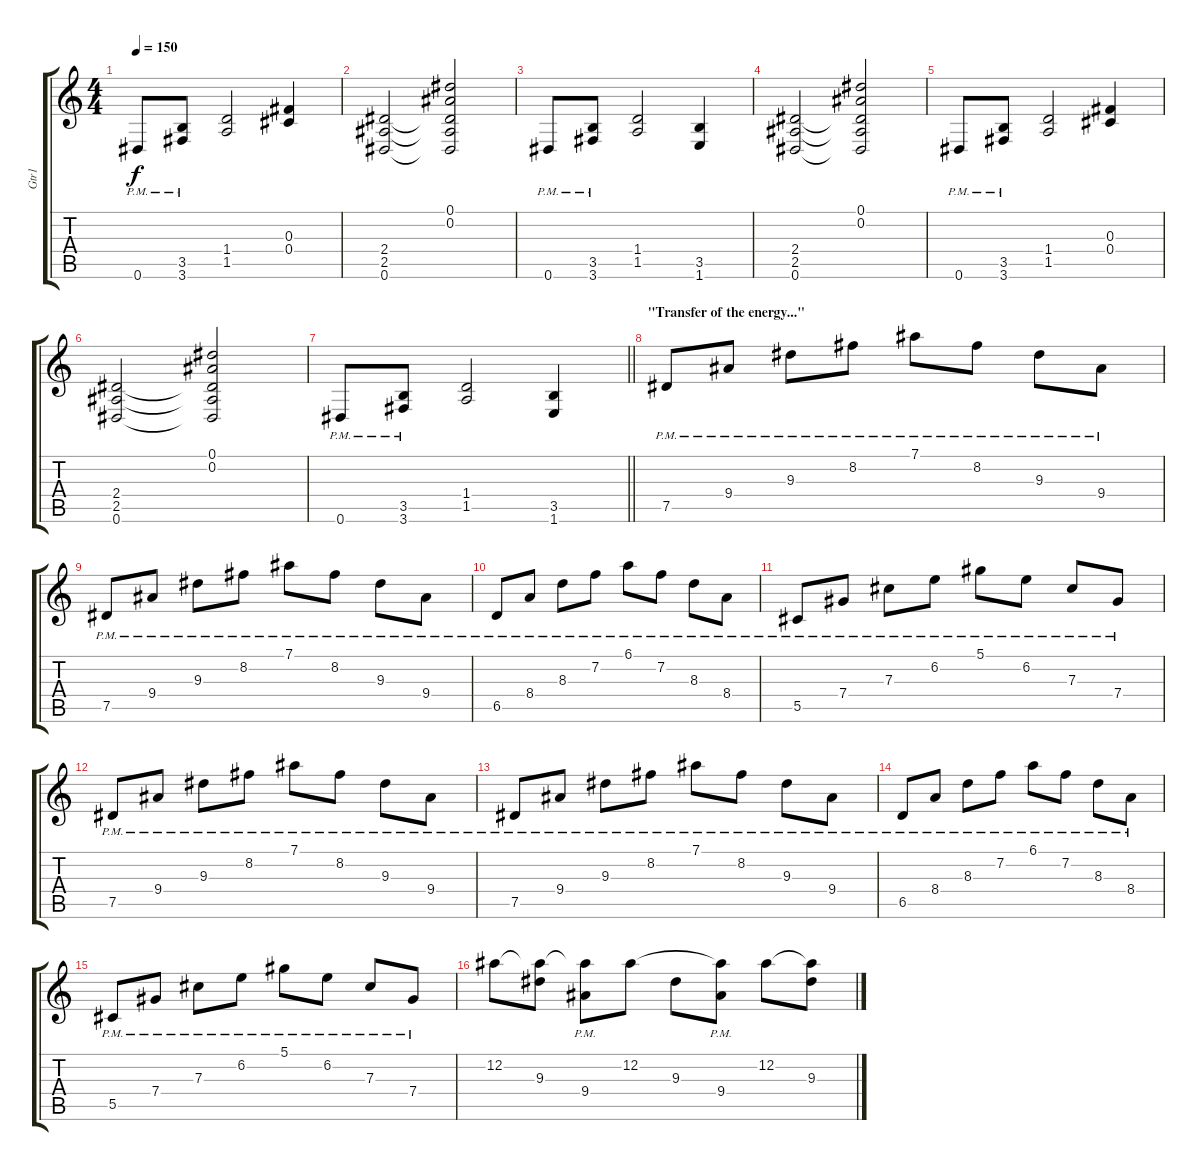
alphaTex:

\track ("Gtr1" "Gtr1") {instrument electricguitarjazz}
\staff {score tabs}
\tuning (Eb4 Bb3 Gb3 Db3 Ab2 Eb2) {hide}
\ts (4 4)
\tempo 150
\clef g2
\ks c
0.6{pm}.8{dy f} (3.5{pm} 3.6{pm}).8 (1.4 1.5).2 (0.3 0.4).4 |
(2.4 2.5 0.6).2 (0.1 0.2 2.4{t} 2.5{t} 0.6{t}).2 |
0.6{pm}.8 (3.5{pm} 3.6{pm}).8 (1.4 1.5).2 (3.5 1.6).4 |
(2.4 2.5 0.6).2 (0.1 0.2 2.4{t} 2.5{t} 0.6{t}).2 |
0.6{pm}.8 (3.5{pm} 3.6{pm}).8 (1.4 1.5).2 (0.3 0.4).4 |
(2.4 2.5 0.6).2 (0.1 0.2 2.4{t} 2.5{t} 0.6{t}).2 |
\barLineRight lightlight
0.6{pm}.8 (3.5{pm} 3.6{pm}).8 (1.4 1.5).2 (3.5 1.6).4 |
\section ("" "\"Transfer of the energy...\"")
7.5{pm}.8 9.4{pm}.8 9.3{pm}.8 8.2{pm}.8 7.1{pm}.8 8.2{pm}.8 9.3{pm}.8 9.4{pm}.8 |
7.5{pm}.8 9.4{pm}.8 9.3{pm}.8 8.2{pm}.8 7.1{pm}.8 8.2{pm}.8 9.3{pm}.8 9.4{pm}.8 |
6.5{pm}.8 8.4{pm}.8 8.3{pm}.8 7.2{pm}.8 6.1{pm}.8 7.2{pm}.8 8.3{pm}.8 8.4{pm}.8 |
5.5{pm}.8 7.4{pm}.8 7.3{pm}.8 6.2{pm}.8 5.1{pm}.8 6.2{pm}.8 7.3{pm}.8 7.4{pm}.8 |
7.5{pm}.8 9.4{pm}.8 9.3{pm}.8 8.2{pm}.8 7.1{pm}.8 8.2{pm}.8 9.3{pm}.8 9.4{pm}.8 |
7.5{pm}.8 9.4{pm}.8 9.3{pm}.8 8.2{pm}.8 7.1{pm}.8 8.2{pm}.8 9.3{pm}.8 9.4{pm}.8 |
6.5{pm}.8 8.4{pm}.8 8.3{pm}.8 7.2{pm}.8 6.1{pm}.8 7.2{pm}.8 8.3{pm}.8 8.4{pm}.8 |
5.5{pm}.8 7.4{pm}.8 7.3{pm}.8 6.2{pm}.8 5.1{pm}.8 6.2{pm}.8 7.3{pm}.8 7.4{pm}.8 |
12.2.8 (12.2{t} 9.3).8 (12.2{t} 9.4{pm}).8 12.2.8 9.3.8 (12.2{t} 9.4{pm}).8 12.2.8 (12.2{t} 9.3).8
